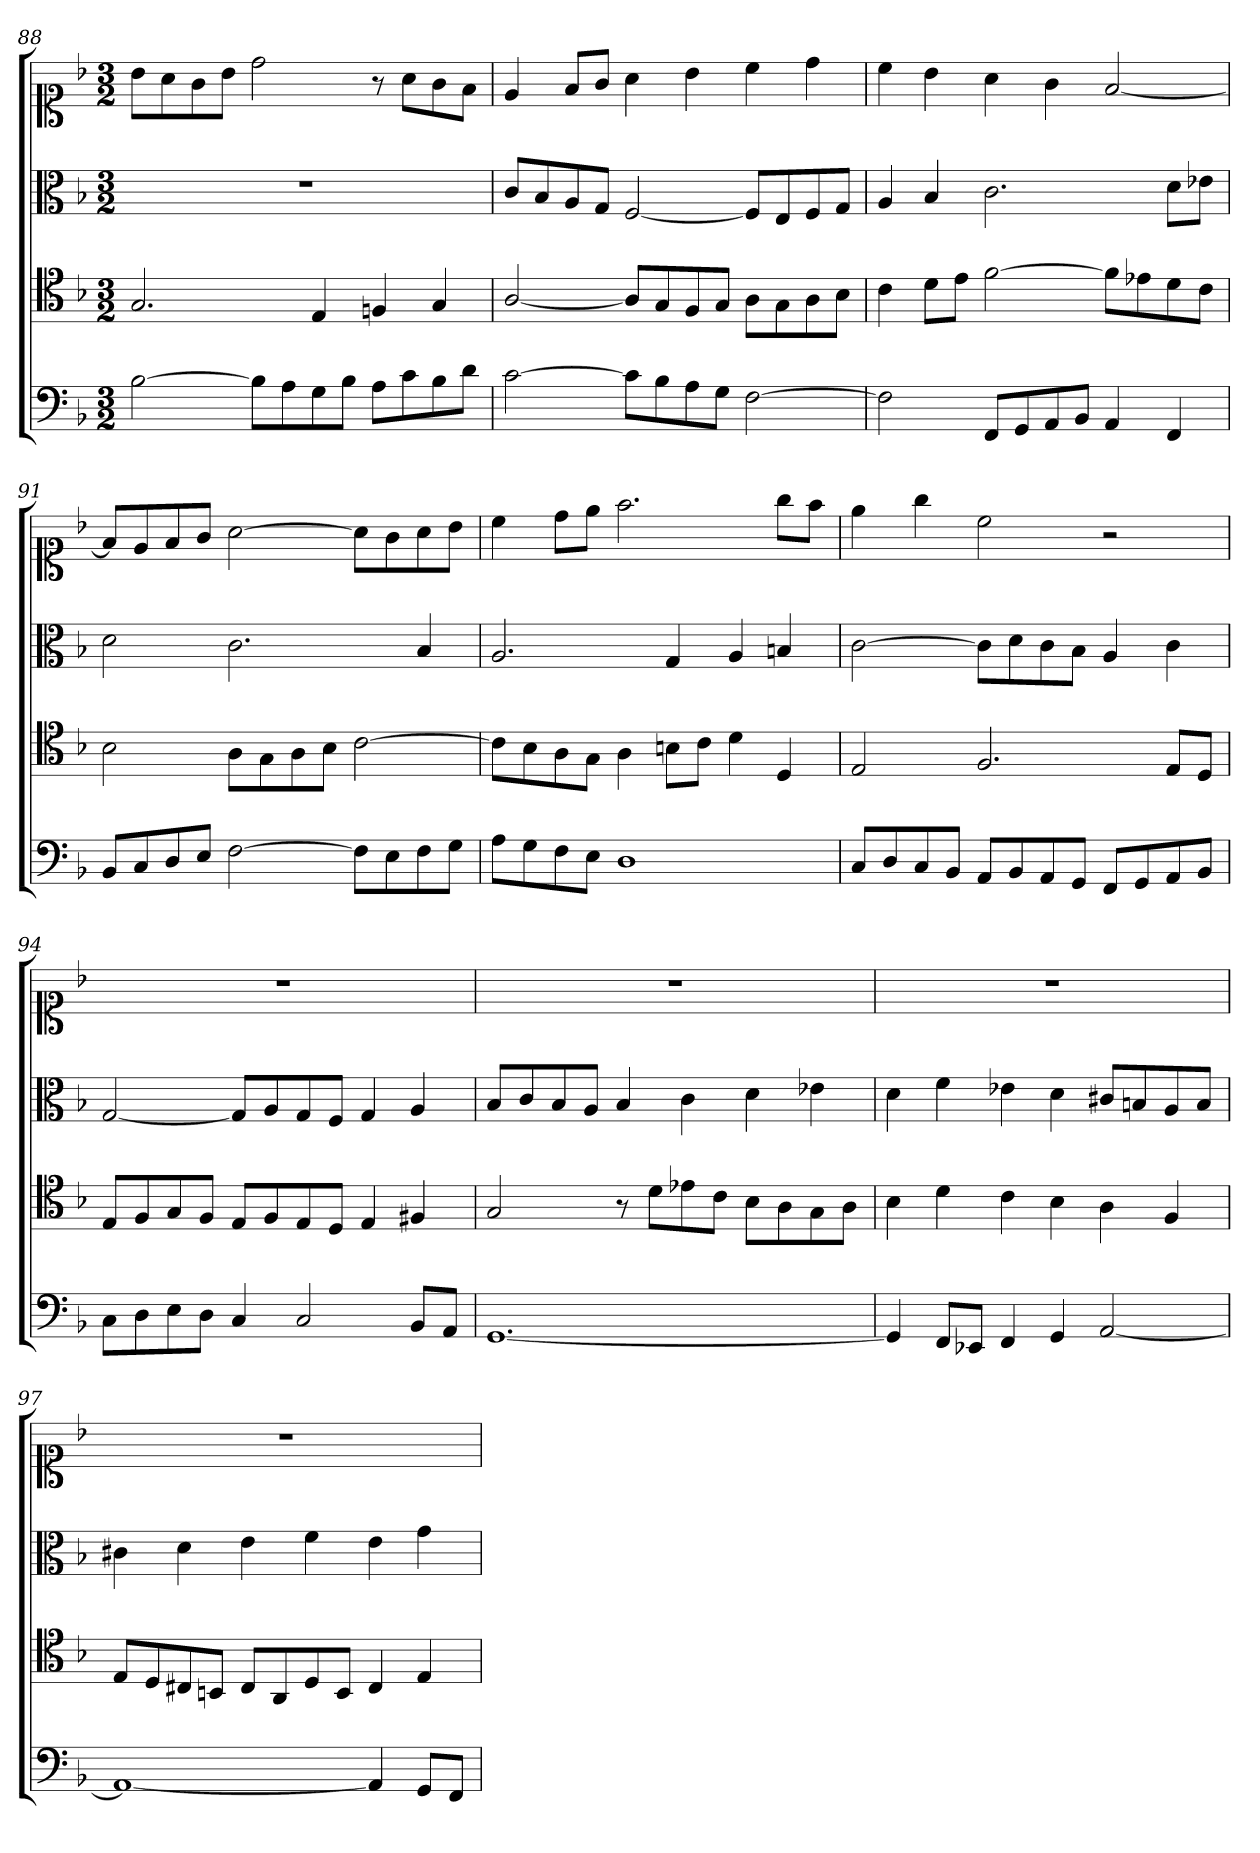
**kern	**kern	**kern	**kern
*part1	*part1	*part1	*part1
*staff4	*staff3	*staff2	*staff1
*clefF4	*clefC4	*clefC3	*clefC1
*k[b-]	*k[b-]	*k[b-]	*k[b-]
*d:	*d:	*d:	*d:
*M3/2	*M3/2	*M3/2	*M3/2
=88	=88	=88	=88
[2B-	2.G	1.r	8b-L
.	.	.	8a
.	.	.	8g
.	.	.	8b-J
8B-L]	.	.	2dd
8A	.	.	.
8G	4E	.	.
8B-J	.	.	.
8AL	4Fn	.	8r
8c	.	.	8aL
8B-	4G	.	8g
8dJ	.	.	8fJ
=89	=89	=89	=89
[2c	[2A/	8cL	4e
.	.	8B-	.
.	.	8A	8fL
.	.	8GJ	8gJ
8cL]	8AL]	[2F	4a
8B-	8G	.	.
8A	8F	.	4b-
8GJ	8GJ	.	.
[2F	8AL	8FL]	4cc
.	8G	8E	.
.	8A	8F	4dd
.	8B-J	8GJ	.
=90	=90	=90	=90
2F]	4c	4A	4cc
.	8dL	4B-	4b-
.	8eJ	.	.
8FFL	[2f	2.c	4a
8GG	.	.	.
8AA	.	.	4g
8BB-J	.	.	.
4AA	8fL]	.	[2f
.	8e-X	.	.
4FF	8d	8dL	.
.	8cJ	8e-XJ	.
=91	=91	=91	=91
8BB-L	2B-	2d	8fL]
8C	.	.	8e
8D	.	.	8f
8EJ	.	.	8gJ
[2F	8AL	2.c	[2a
.	8G	.	.
.	8A	.	.
.	8B-J	.	.
8FL]	[2c	.	8aL]
8E	.	.	8g
8F	.	4B-	8a
8GJ	.	.	8b-J
=92	=92	=92	=92
8AL	8cL]	2.A	4cc
8G	8B-	.	.
8F	8A	.	8ddL
8EJ	8GJ	.	8eeJ
1D	4A	.	2.ff
.	8BnL	4G	.
.	8cJ	.	.
.	4d	4A	.
.	4D	4Bn	8ggL
.	.	.	8ffJ
=93	=93	=93	=93
8CL	2E	[2c	4ee
8D	.	.	.
8C	.	.	4gg
8BB-J	.	.	.
8AAL	2.F	8cL]	2cc
8BB-	.	8d	.
8AA	.	8c	.
8GGJ	.	8B-J	.
8FFL	.	4A	2r
8GG	.	.	.
8AA	8EL	4c	.
8BB-J	8DJ	.	.
=94	=94	=94	=94
8CL	8EL	[2G	1.r
8D	8F	.	.
8E	8G	.	.
8DJ	8FJ	.	.
4C	8EL	8GL]	.
.	8F	8A	.
2C	8E	8G	.
.	8DJ	8FJ	.
.	4E	4G	.
8BB-L	4F#X	4A	.
8AAJ	.	.	.
=95	=95	=95	=95
[1.GG	2G	8B-L	1.r
.	.	8c	.
.	.	8B-	.
.	.	8AJ	.
.	8r	4B-	.
.	8dL	.	.
.	8e-X	4c	.
.	8cJ	.	.
.	8B-L	4d	.
.	8A	.	.
.	8G	4e-X	.
.	8AJ	.	.
=96	=96	=96	=96
4GG]	4B-	4d	1.r
8FFL	4d	4f	.
8EE-XJ	.	.	.
4FF	4c	4e-X	.
4GG	4B-	4d	.
[2AA	4A	8c#XL	.
.	.	8Bn	.
.	4F	8A	.
.	.	8BJ	.
=97	=97	=97	=97
1AA_	8EL	4c#X	1.r
.	8D	.	.
.	8C#X	4d	.
.	8BBnJ	.	.
.	8C#L	4e	.
.	8AA	.	.
.	8D	4f	.
.	8BBJ	.	.
4AA]	4C#	4e	.
8GGL	4E	4g	.
8FFJ	.	.	.
=	=	=	=
*-	*-	*-	*-
